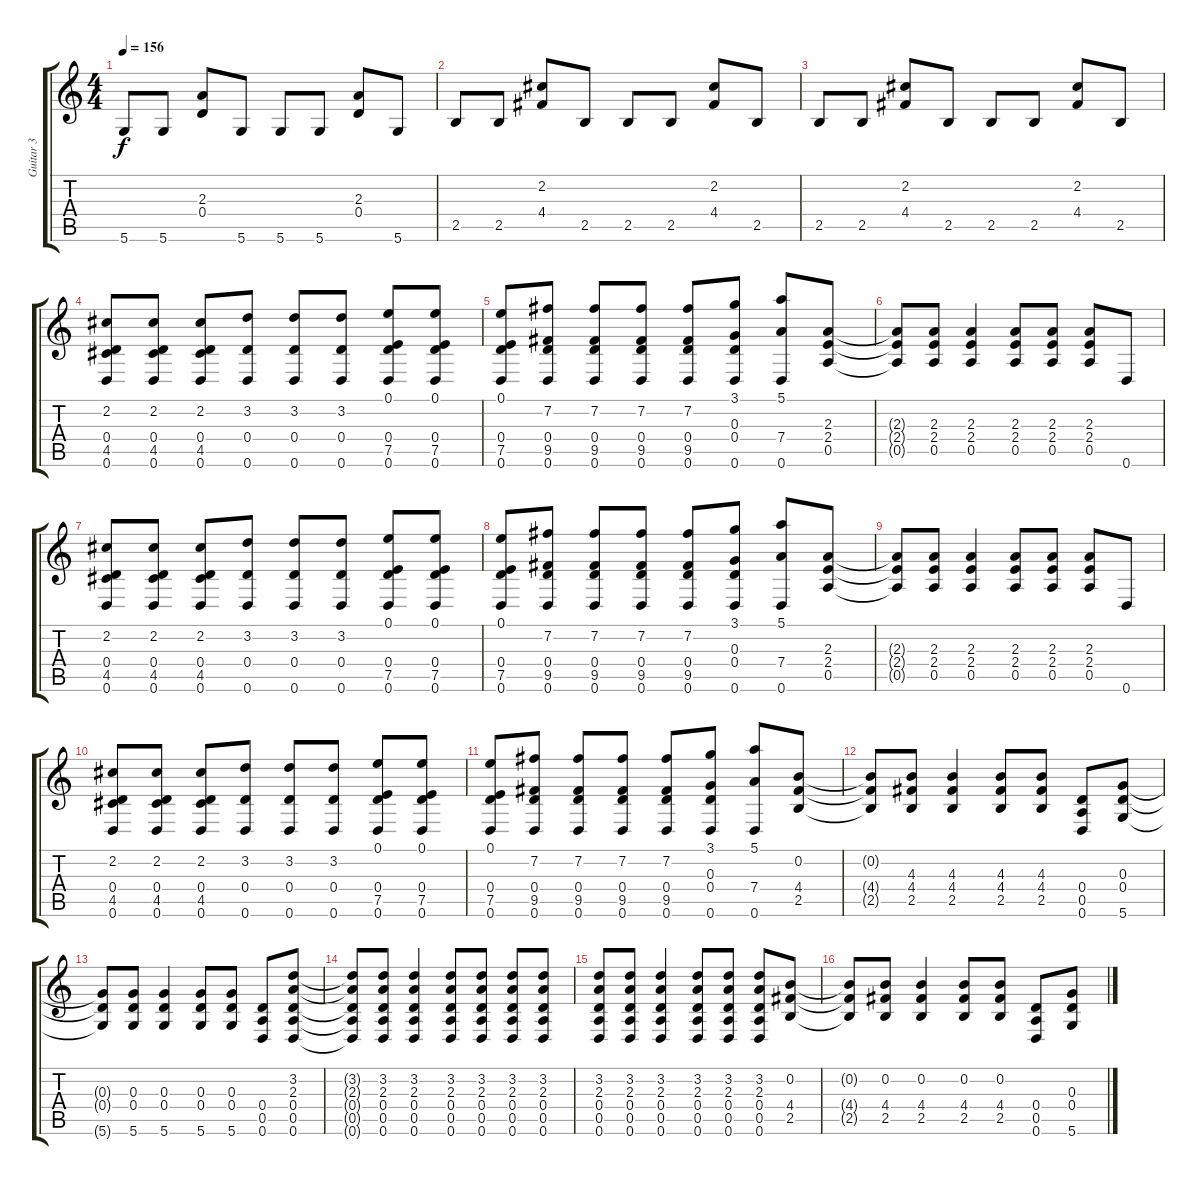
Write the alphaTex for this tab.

\track ("Guitar 3" "Guitar 3") {instrument distortionguitar}
\staff {score tabs}
\tuning (E4 B3 G3 D3 A2 D2) {hide}
\ts (4 4)
\tempo 156
\clef g2
\ks c
5.6.8{dy f} 5.6.8 (2.3 0.4).8 5.6.8 5.6.8 5.6.8 (2.3 0.4).8 5.6.8 |
2.5.8 2.5.8 (2.2 4.4).8 2.5.8 2.5.8 2.5.8 (2.2 4.4).8 2.5.8 |
2.5.8 2.5.8 (2.2 4.4).8 2.5.8 2.5.8 2.5.8 (2.2 4.4).8 2.5.8 |
(2.2 0.4 4.5 0.6).8 (2.2 0.4 4.5 0.6).8 (2.2 0.4 4.5 0.6).8 (3.2 0.4 0.6).8 (3.2 0.4 0.6).8 (3.2 0.4 0.6).8 (0.1 0.4 7.5 0.6).8 (0.1 0.4 7.5 0.6).8 |
(0.1 0.4 7.5 0.6).8 (7.2 0.4 9.5 0.6).8 (7.2 0.4 9.5 0.6).8 (7.2 0.4 9.5 0.6).8 (7.2 0.4 9.5 0.6).8 (3.1 0.3 0.4 0.6).8 (5.1 7.4 0.6).8 (2.3 2.4 0.5).8 |
(2.3{t} 2.4{t} 0.5{t}).8 (2.3 2.4 0.5).8 (2.3 2.4 0.5).4 (2.3 2.4 0.5).8 (2.3 2.4 0.5).8 (2.3 2.4 0.5).8 0.6.8 |
(2.2 0.4 4.5 0.6).8 (2.2 0.4 4.5 0.6).8 (2.2 0.4 4.5 0.6).8 (3.2 0.4 0.6).8 (3.2 0.4 0.6).8 (3.2 0.4 0.6).8 (0.1 0.4 7.5 0.6).8 (0.1 0.4 7.5 0.6).8 |
(0.1 0.4 7.5 0.6).8 (7.2 0.4 9.5 0.6).8 (7.2 0.4 9.5 0.6).8 (7.2 0.4 9.5 0.6).8 (7.2 0.4 9.5 0.6).8 (3.1 0.3 0.4 0.6).8 (5.1 7.4 0.6).8 (2.3 2.4 0.5).8 |
(2.3{t} 2.4{t} 0.5{t}).8 (2.3 2.4 0.5).8 (2.3 2.4 0.5).4 (2.3 2.4 0.5).8 (2.3 2.4 0.5).8 (2.3 2.4 0.5).8 0.6.8 |
(2.2 0.4 4.5 0.6).8 (2.2 0.4 4.5 0.6).8 (2.2 0.4 4.5 0.6).8 (3.2 0.4 0.6).8 (3.2 0.4 0.6).8 (3.2 0.4 0.6).8 (0.1 0.4 7.5 0.6).8 (0.1 0.4 7.5 0.6).8 |
(0.1 0.4 7.5 0.6).8 (7.2 0.4 9.5 0.6).8 (7.2 0.4 9.5 0.6).8 (7.2 0.4 9.5 0.6).8 (7.2 0.4 9.5 0.6).8 (3.1 0.3 0.4 0.6).8 (5.1 7.4 0.6).8 (0.2 4.4 2.5).8 |
(0.2{t} 4.4{t} 2.5{t}).8 (4.3 4.4 2.5).8 (4.3 4.4 2.5).4 (4.3 4.4 2.5).8 (4.3 4.4 2.5).8 (0.4 0.5 0.6).8 (0.3 0.4 5.6).8 |
(0.3{t} 0.4{t} 5.6{t}).8 (0.3 0.4 5.6).8 (0.3 0.4 5.6).4 (0.3 0.4 5.6).8 (0.3 0.4 5.6).8 (0.4 0.5 0.6).8 (3.2 2.3 0.4 0.5 0.6).8 |
(3.2{t} 2.3{t} 0.4{t} 0.5{t} 0.6{t}).8 (3.2 2.3 0.4 0.5 0.6).8 (3.2 2.3 0.4 0.5 0.6).4 (3.2 2.3 0.4 0.5 0.6).8 (3.2 2.3 0.4 0.5 0.6).8 (3.2 2.3 0.4 0.5 0.6).8 (3.2 2.3 0.4 0.5 0.6).8 |
(3.2 2.3 0.4 0.5 0.6).8 (3.2 2.3 0.4 0.5 0.6).8 (3.2 2.3 0.4 0.5 0.6).4 (3.2 2.3 0.4 0.5 0.6).8 (3.2 2.3 0.4 0.5 0.6).8 (3.2 2.3 0.4 0.5 0.6).8 (0.2 4.4 2.5).8 |
(0.2{t} 4.4{t} 2.5{t}).8 (0.2 4.4 2.5).8 (0.2 4.4 2.5).4 (0.2 4.4 2.5).8 (0.2 4.4 2.5).8 (0.4 0.5 0.6).8 (0.3 0.4 5.6).8
